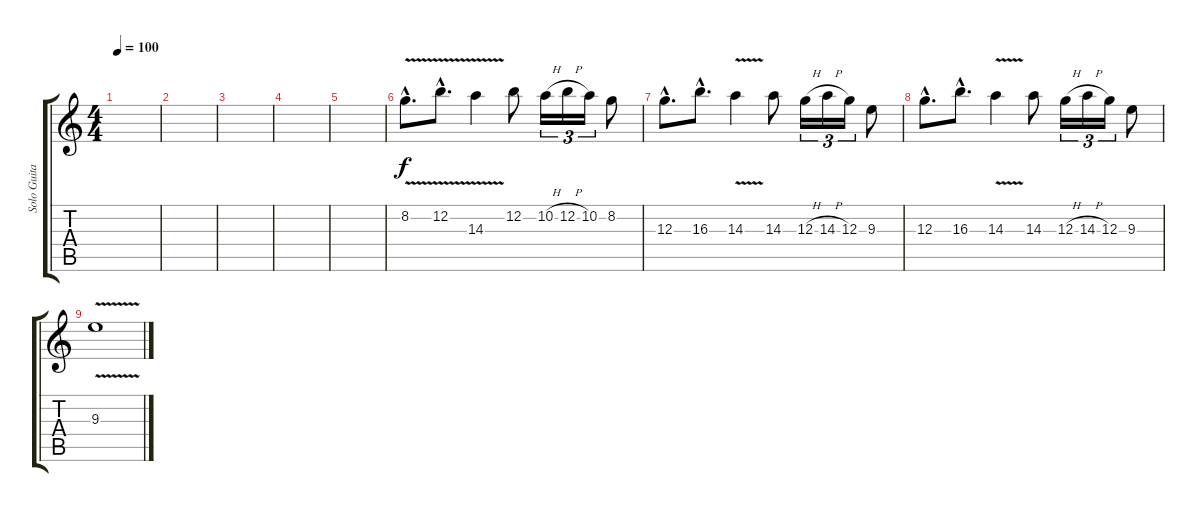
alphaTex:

\track ("Solo Guitar 2" "Solo Guita") {instrument overdrivenguitar}
\staff {score tabs}
\tuning (E4 B3 G3 D3 A2 E2) {hide}
\ts (4 4)
\tempo 100
\clef g2
\ks c
|
|
|
|
|
8.2{v hac}.8{d} 12.2{v hac}.8{d} 14.3{v}.4 12.2.8 10.2{h}.16{tu (3 2)} 12.2{h}.16{tu (3 2)} 10.2.16{tu (3 2)} 8.2.8 |
12.3{hac}.8{d} 16.3{hac}.8{d} 14.3{v}.4 14.3.8 12.3{h}.16{tu (3 2)} 14.3{h}.16{tu (3 2)} 12.3.16{tu (3 2)} 9.3.8 |
12.3{hac}.8{d} 16.3{hac}.8{d} 14.3{v}.4 14.3.8 12.3{h}.16{tu (3 2)} 14.3{h}.16{tu (3 2)} 12.3.16{tu (3 2)} 9.3.8 |
9.3{v}.1
